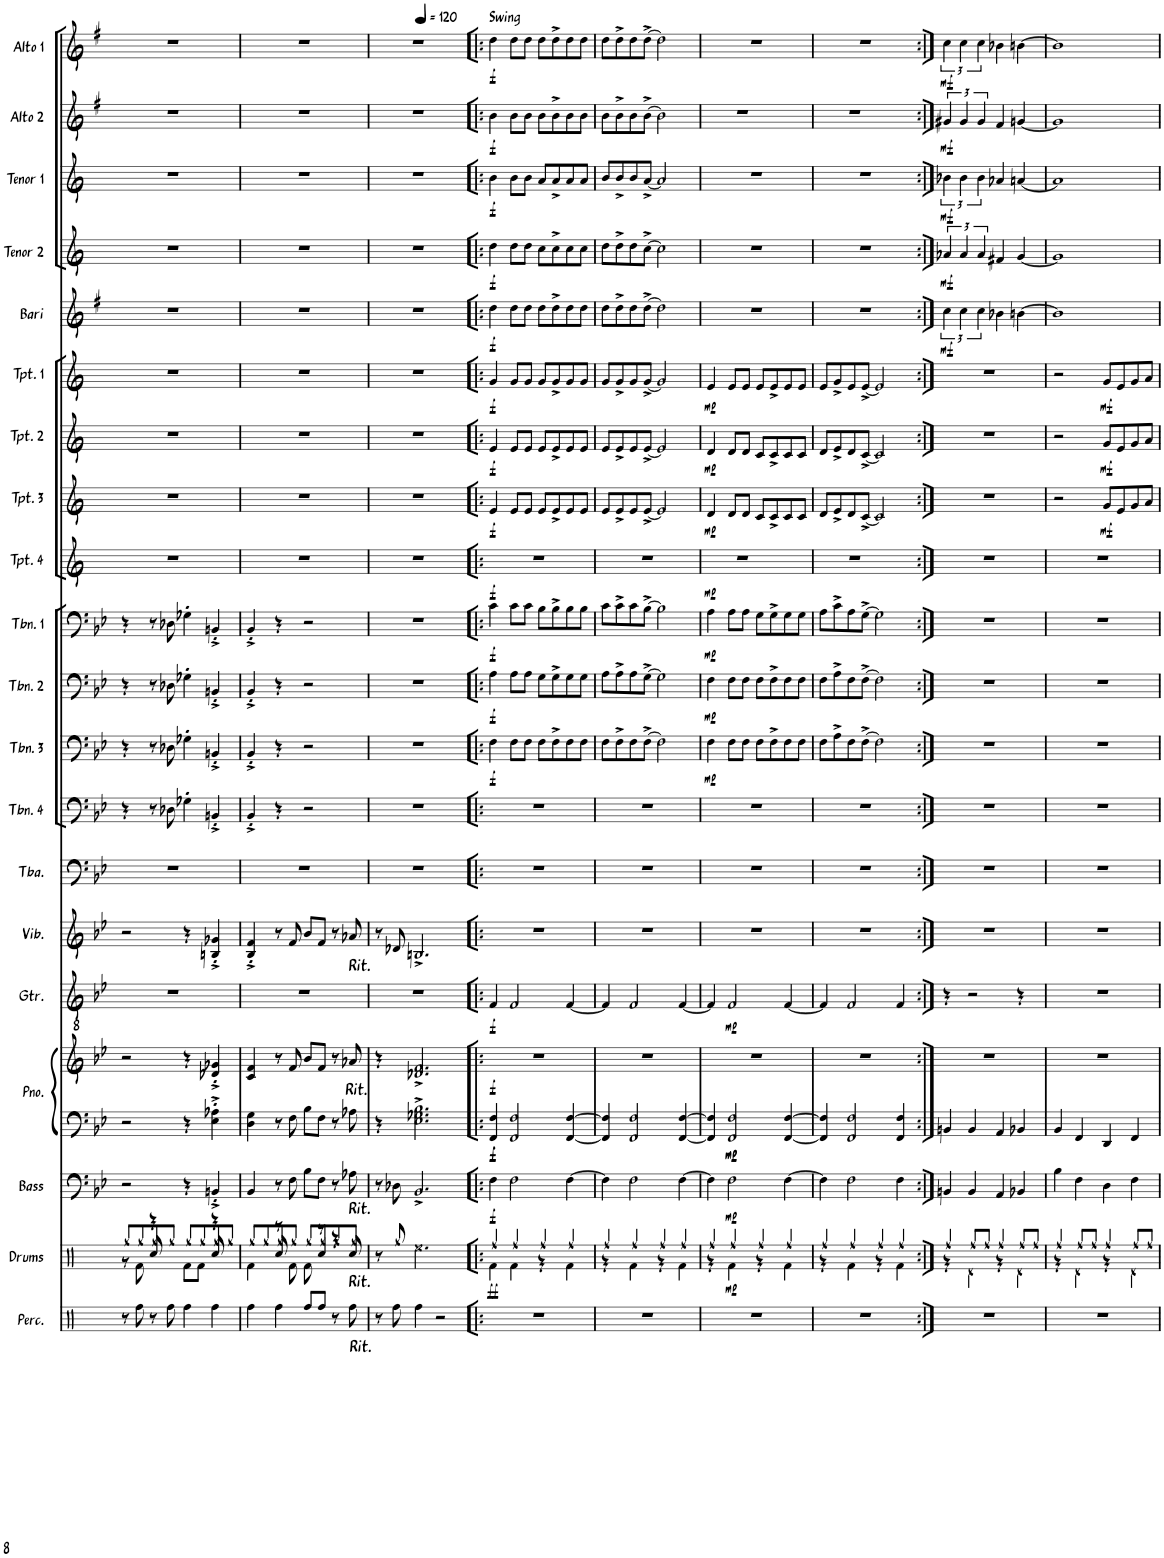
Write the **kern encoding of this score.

**kern	**kern	**dynam	**kern	**dynam	**kern	**kern	**dynam	**kern	**dynam	**kern	**kern	**kern	**kern	**dynam	**kern	**dynam	**kern	**dynam	**kern	**dynam	**kern	**dynam	**kern	**dynam	**kern	**dynam	**kern	**dynam	**kern	**dynam	**kern	**dynam	**kern	**dynam	**kern	**dynam
*part20	*part19	*part19	*part18	*part18	*part17	*part17	*part17	*part16	*part16	*part15	*part14	*part13	*part12	*part12	*part11	*part11	*part10	*part10	*part9	*part9	*part8	*part8	*part7	*part7	*part6	*part6	*part5	*part5	*part4	*part4	*part3	*part3	*part2	*part2	*part1	*part1
*staff21	*staff20	*staff20	*staff19	*staff19	*staff18	*staff17	*staff17/18	*staff16	*staff16	*staff15	*staff14	*staff13	*staff12	*staff12	*staff11	*staff11	*staff10	*staff10	*staff9	*staff9	*staff8	*staff8	*staff7	*staff7	*staff6	*staff6	*staff5	*staff5	*staff4	*staff4	*staff3	*staff3	*staff2	*staff2	*staff1	*staff1
*I"Percussion	*I"Drums	*	*I"Bass	*	*I"Piano	*	*	*I"Guitar	*	*I"Vibraphone	*I"Tuba	*I"Trombone 4	*I"Trombone 3	*	*I"Trombone 2	*	*I"Trombone 1	*	*I"Trumpet 4	*	*I"Trumpet 3	*	*I"Trumpet 2	*	*I"Trumpet 1	*	*I"Bari Sax	*	*I"Tenor Sax 2	*	*I"Tenor Sax 1	*	*I"Alto Sax 2	*	*I"Alto Sax 1	*
*I'Perc.	*I'Drums	*	*I'Bass	*	*I'Pno.	*	*	*I'Gtr.	*	*I'Vib.	*I'Tba.	*I'Tbn. 4	*I'Tbn. 3	*	*I'Tbn. 2	*	*I'Tbn. 1	*	*I'Tpt. 4	*	*I'Tpt. 3	*	*I'Tpt. 2	*	*I'Tpt. 1	*	*I'Bari	*	*I'Tenor 2	*	*I'Tenor 1	*	*I'Alto 2	*	*I'Alto 1	*
!!LO:PB:g=z
*clefX	*clefX	*	*clefF4	*	*clefF4	*clefG2	*	*clefGv2	*	*clefG2	*clefF4	*clefF4	*clefF4	*	*clefF4	*	*clefF4	*	*clefG2	*	*clefG2	*	*clefG2	*	*clefG2	*	*clefG2	*	*clefG2	*	*clefG2	*	*clefG2	*	*clefG2	*
*	*	*	*Trd7c12	*	*	*	*	*	*	*	*	*	*	*	*	*	*	*	*Trd1c2	*	*Trd1c2	*	*Trd1c2	*	*Trd1c2	*	*Trd12c21	*	*Trd8c14	*	*Trd8c14	*	*Trd5c9	*	*Trd5c9	*
*k[]	*k[]	*	*k[b-e-]	*	*k[b-e-]	*k[b-e-]	*	*k[b-e-]	*	*k[b-e-]	*k[b-e-]	*k[b-e-]	*k[b-e-]	*	*k[b-e-]	*	*k[b-e-]	*	*k[]	*	*k[]	*	*k[]	*	*k[]	*	*k[f#]	*	*k[]	*	*k[]	*	*k[f#]	*	*k[f#]	*
*M4/4	*M4/4	*	*M4/4	*	*M4/4	*M4/4	*	*M4/4	*	*M4/4	*M4/4	*M4/4	*M4/4	*	*M4/4	*	*M4/4	*	*M4/4	*	*M4/4	*	*M4/4	*	*M4/4	*	*M4/4	*	*M4/4	*	*M4/4	*	*M4/4	*	*M4/4	*
=65	=65	=65	=65	=65	=65	=65	=65	=65	=65	=65	=65	=65	=65	=65	=65	=65	=65	=65	=65	=65	=65	=65	=65	=65	=65	=65	=65	=65	=65	=65	=65	=65	=65	=65	=65	=65
*	*^	*	*	*	*	*	*	*	*	*	*	*	*	*	*	*	*	*	*	*	*	*	*	*	*	*	*	*	*	*	*	*	*	*	*	*
*	*	*^	*	*	*	*	*	*	*	*	*	*	*	*	*	*	*	*	*	*	*	*	*	*	*	*	*	*	*	*	*	*	*	*	*	*	*
8r	8Rgg/L	8r	8ryy	.	2r	.	2r	2r	.	1r	.	2r	1r	4r	4r	.	4r	.	4r	.	1r	.	1r	.	1r	.	1r	.	1r	.	1r	.	1r	.	1r	.	1r	.
8Rff\	8Rgg/	8Rf\	8ryy	.	.	.	.	.	.	.	.	.	.	.	.	.	.	.	.	.	.	.	.	.	.	.	.	.	.	.	.	.	.	.	.	.	.	.
8r	8Rgg/	4r	8Rcc/	.	.	.	.	.	.	.	.	.	.	8r	8r	.	8r	.	8r	.	.	.	.	.	.	.	.	.	.	.	.	.	.	.	.	.	.	.
8Rff\	8Rgg/J	.	8ryy	.	.	.	.	.	.	.	.	.	.	8D-X\	8D-X\	.	8D-X\	.	8D-X\	.	.	.	.	.	.	.	.	.	.	.	.	.	.	.	.	.	.	.
4Rff\	8Rgg/L	8Rf\L	8ryy	.	4r	.	4r	4r	.	.	.	4r	.	4G-X'\	4G-X'\	.	4G-X'\	.	4G-X'\	.	.	.	.	.	.	.	.	.	.	.	.	.	.	.	.	.	.	.
.	8Rgg/	8Rf\J	8ryy	.	.	.	.	.	.	.	.	.	.	.	.	.	.	.	.	.	.	.	.	.	.	.	.	.	.	.	.	.	.	.	.	.	.	.
4Rff\	8Rgg/	4r	8Rcc/	.	4BBn'^/	.	4E-\'^ 4A-X\'^	4d-X/'^ 4g-X/'^	.	.	.	4Bn/'^ 4g-X/'^	.	4BBn'^/	4BBn'^/	.	4BBn'^/	.	4BBn'^/	.	.	.	.	.	.	.	.	.	.	.	.	.	.	.	.	.	.	.
.	8Rgg/J	.	8ryy	.	.	.	.	.	.	.	.	.	.	.	.	.	.	.	.	.	.	.	.	.	.	.	.	.	.	.	.	.	.	.	.	.	.	.
=66	=66	=66	=66	=66	=66	=66	=66	=66	=66	=66	=66	=66	=66	=66	=66	=66	=66	=66	=66	=66	=66	=66	=66	=66	=66	=66	=66	=66	=66	=66	=66	=66	=66	=66	=66	=66	=66	=66
4Rff\	8Rgg/L	4Rf\	8ryy	.	4BB-/	.	4D\ 4G\	4c/ 4f/	.	1r	.	4B-/'^ 4f/'^	1r	4BB-'^/	4BB-'^/	.	4BB-'^/	.	4BB-'^/	.	1r	.	1r	.	1r	.	1r	.	1r	.	1r	.	1r	.	1r	.	1r	.
.	8Rgg/	.	8ryy	.	.	.	.	.	.	.	.	.	.	.	.	.	.	.	.	.	.	.	.	.	.	.	.	.	.	.	.	.	.	.	.	.	.	.
4Rff\	8Rgg/	8r	8Rcc/	.	8r	.	8r	8r	.	.	.	8r	.	4r	4r	.	4r	.	4r	.	.	.	.	.	.	.	.	.	.	.	.	.	.	.	.	.	.	.
.	8Rgg/J	8Rf\	8ryy	.	8F\	.	8F\	8f/	.	.	.	8f/	.	.	.	.	.	.	.	.	.	.	.	.	.	.	.	.	.	.	.	.	.	.	.	.	.	.
8Rff/L	8Rgg/L	8Rf\	8ryy	.	8B-\L	.	8B-\L	8b-/L	.	.	.	8b-/L	.	2r	2r	.	2r	.	2r	.	.	.	.	.	.	.	.	.	.	.	.	.	.	.	.	.	.	.
8Rff/J	8Rgg/	8r	4Rcc/	.	8F\J	.	8F\J	8f/J	.	.	.	8f/J	.	.	.	.	.	.	.	.	.	.	.	.	.	.	.	.	.	.	.	.	.	.	.	.	.	.
8r	8Rgg/	4r	.	.	8r	.	8r	8r	.	.	.	8r	.	.	.	.	.	.	.	.	.	.	.	.	.	.	.	.	.	.	.	.	.	.	.	.	.	.
!	!	!	!	!	!	!	!	!	!	!	!	!LO:TX:b:t=Rit.	!	!	!	!	!	!	!	!	!	!	!	!	!	!	!	!	!	!	!	!	!	!	!	!	!	!
!	!	!	!	!	!	!	!	!LO:TX:b:t=Rit.	!	!	!	!	!	!	!	!	!	!	!	!	!	!	!	!	!	!	!	!	!	!	!	!	!	!	!	!	!	!
!	!	!	!	!	!LO:TX:b:t=Rit.	!	!	!	!	!	!	!	!	!	!	!	!	!	!	!	!	!	!	!	!	!	!	!	!	!	!	!	!	!	!	!	!	!
!	!LO:TX:b:t=Rit.	!	!	!	!	!	!	!	!	!	!	!	!	!	!	!	!	!	!	!	!	!	!	!	!	!	!	!	!	!	!	!	!	!	!	!	!	!
!LO:TX:b:t=Rit.	!	!	!	!	!	!	!	!	!	!	!	!	!	!	!	!	!	!	!	!	!	!	!	!	!	!	!	!	!	!	!	!	!	!	!	!	!	!
8Rff\	8Rgg/J	.	8Rcc/	.	8A-X\	.	8A-X\	8a-X/	.	.	.	8a-X/	.	.	.	.	.	.	.	.	.	.	.	.	.	.	.	.	.	.	.	.	.	.	.	.	.	.
*	*v	*v	*v	*	*	*	*	*	*	*	*	*	*	*	*	*	*	*	*	*	*	*	*	*	*	*	*	*	*	*	*	*	*	*	*	*	*	*
=67	=67	=67	=67	=67	=67	=67	=67	=67	=67	=67	=67	=67	=67	=67	=67	=67	=67	=67	=67	=67	=67	=67	=67	=67	=67	=67	=67	=67	=67	=67	=67	=67	=67	=67	=67	=67
*	*	*	*	*	*	*	*	*	*	*	*	*	*	*	*	*	*	*	*	*	*	*	*	*	*	*	*	*	*	*	*	*	*	*	*^	*
8r	8r	.	8r	.	4r	4r	.	1r	.	8r	1r	1r	1r	.	1r	.	1r	.	1r	.	1r	.	1r	.	1r	.	1r	.	1r	.	1r	.	1r	.	1r	4ryy	.
8Rff\	8Rgg/	.	8D-X\	.	.	.	.	.	.	8d-X/	.	.	.	.	.	.	.	.	.	.	.	.	.	.	.	.	.	.	.	.	.	.	.	.	.	.	.
*	*	*	*	*	*	*	*	*	*	*	*	*	*	*	*	*	*	*	*	*	*	*	*	*	*	*	*	*	*	*	*	*	*	*	*MM120	*	*
4Rff\	2.Ree\	.	2.BB-^/	.	2.E-\^ 2.G-X\^ 2.B-\^	2.d-X/^ 2.f/^	.	.	.	2.Bn^/	.	.	.	.	.	.	.	.	.	.	.	.	.	.	.	.	.	.	.	.	.	.	.	.	.	2.ryy	.
2r	.	.	.	.	.	.	.	.	.	.	.	.	.	.	.	.	.	.	.	.	.	.	.	.	.	.	.	.	.	.	.	.	.	.	.	.	.
=68!|:	=68!|:	=68!|:	=68!|:	=68!|:	=68!|:	=68!|:	=68!|:	=68!|:	=68!|:	=68!|:	=68!|:	=68!|:	=68!|:	=68!|:	=68!|:	=68!|:	=68!|:	=68!|:	=68!|:	=68!|:	=68!|:	=68!|:	=68!|:	=68!|:	=68!|:	=68!|:	=68!|:	=68!|:	=68!|:	=68!|:	=68!|:	=68!|:	=68!|:	=68!|:	=68!|:	=68!|:	=68!|:
*	*^	*	*	*	*	*	*	*	*	*	*	*	*	*	*	*	*	*	*	*	*	*	*	*	*	*	*	*	*	*	*	*	*	*	*	*	*
!	!	!	!	!	!	!	!	!	!	!	!	!	!	!	!	!	!	!	!	!	!	!	!	!	!	!	!	!	!	!	!	!	!	!	!	!LO:TX:a:B:t=Swing	!	!
!	!	!	!LO:DY:b	!	!LO:DY:b	!	!	!LO:DY:b=2	!	!	!	!	!	!	!	!	!	!	!	!	!	!	!	!	!	!	!	!	!	!	!	!	!	!	!	!	!	!
!	!	!	!	!	!	!	!	!LO:DY:n=1:b=2	!	!	!	!	!	!	!	!	!	!	!	!	!	!	!	!	!	!	!	!	!	!	!	!	!	!	!	!	!	!
!	!	!	!	!	!	!	!	!LO:DY:n=2:b	!	!LO:DY:b	!	!	!	!	!LO:DY:b	!	!LO:DY:b	!	!LO:DY:b	!	!LO:DY:b	!	!LO:DY:b	!	!LO:DY:b	!	!LO:DY:b	!	!LO:DY:b	!	!LO:DY:b	!	!LO:DY:b	!	!LO:DY:b	!	!	!LO:DY:b
*	*	*	*	*	*	*	*	*	*	*	*	*	*	*	*	*	*	*	*	*	*	*	*	*	*	*	*	*	*	*	*	*	*	*	*	*v	*v	*
1r	4Rff/	4Rf\	ff	4F\	f	4FF/ 4F/	1r	f f f	4F/	f	1r	1r	1r	4F\	f	4A\	f	4c\	f	1r	f	4e/	f	4e/	f	4g/	f	4dd\	f	4dd\	f	4b\	f	4b\	f	4dd\	f
.	4Rff/	4Rf\	.	2F\	.	2FF/ 2F/	.	.	2F/	.	.	.	.	8F\L	.	8A\L	.	8c\L	.	.	.	8e/L	.	8e/L	.	8g/L	.	8dd\L	.	8dd\L	.	8b\L	.	8b\L	.	8dd\L	.
.	.	.	.	.	.	.	.	.	.	.	.	.	.	8F\J	.	8A\J	.	8c\J	.	.	.	8e/J	.	8e/J	.	8g/J	.	8dd\J	.	8dd\J	.	8b\J	.	8b\J	.	8dd\J	.
.	4Rff/	4r	.	.	.	.	.	.	.	.	.	.	.	8F\L	.	8G\L	.	8B-\L	.	.	.	8e/L	.	8e/L	.	8g/L	.	8dd\L	.	8cc\L	.	8a/L	.	8b\L	.	8dd\L	.
.	.	.	.	.	.	.	.	.	.	.	.	.	.	8F^\	.	8G^\	.	8B-^\	.	.	.	8e^/	.	8e^/	.	8g^/	.	8dd^\	.	8cc^\	.	8a^/	.	8b^\	.	8dd^\	.
.	4Rff/	4Rf\	.	[4F\	.	[4FF/ [4F/	.	.	[4F/	.	.	.	.	8F\	.	8G\	.	8B-\	.	.	.	8e/	.	8e/	.	8g/	.	8dd\	.	8cc\	.	8a/	.	8b\	.	8dd\	.
.	.	.	.	.	.	.	.	.	.	.	.	.	.	8F\J	.	8G\J	.	8B-\J	.	.	.	8e/J	.	8e/J	.	8g/J	.	8dd\J	.	8cc\J	.	8a/J	.	8b\J	.	8dd\J	.
=69	=69	=69	=69	=69	=69	=69	=69	=69	=69	=69	=69	=69	=69	=69	=69	=69	=69	=69	=69	=69	=69	=69	=69	=69	=69	=69	=69	=69	=69	=69	=69	=69	=69	=69	=69	=69	=69
1r	4Rff/	4r	.	4F\]	.	4FF/] 4F/]	1r	.	4F/]	.	1r	1r	1r	8F\L	.	8A\L	.	8c\L	.	1r	.	8e/L	.	8e/L	.	8g/L	.	8dd\L	.	8dd\L	.	8b/L	.	8b\L	.	8dd\L	.
.	.	.	.	.	.	.	.	.	.	.	.	.	.	8F^\	.	8A^\	.	8c^\	.	.	.	8e^/	.	8e^/	.	8g^/	.	8dd^\	.	8dd^\	.	8b^/	.	8b^\	.	8dd^\	.
.	4Rff/	4Rf\	.	2F\	.	2FF/ 2F/	.	.	2F/	.	.	.	.	8F\	.	8A\	.	8c\	.	.	.	8e/	.	8e/	.	8g/	.	8dd\	.	8dd\	.	8b/	.	8b\	.	8dd\	.
.	.	.	.	.	.	.	.	.	.	.	.	.	.	[8F^\J	.	[8G^\J	.	[8B-^\J	.	.	.	[8e^/J	.	[8e^/J	.	[8g^/J	.	[8dd^\J	.	[8cc^\J	.	[8a^/J	.	[8b^\J	.	[8dd^\J	.
.	4Rff/	4r	.	.	.	.	.	.	.	.	.	.	.	2F\]	.	2G\]	.	2B-\]	.	.	.	2e/]	.	2e/]	.	2g/]	.	2dd\]	.	2cc\]	.	2a/]	.	2b\]	.	2dd\]	.
.	4Rff/	4Rf\	.	[4F\	.	[4FF/ [4F/	.	.	[4F/	.	.	.	.	.	.	.	.	.	.	.	.	.	.	.	.	.	.	.	.	.	.	.	.	.	.	.	.
=70	=70	=70	=70	=70	=70	=70	=70	=70	=70	=70	=70	=70	=70	=70	=70	=70	=70	=70	=70	=70	=70	=70	=70	=70	=70	=70	=70	=70	=70	=70	=70	=70	=70	=70	=70	=70	=70
!	!	!	!	!	!	!	!	!	!	!	!	!	!	!	!LO:DY:b	!	!LO:DY:b	!	!LO:DY:b	!	!LO:DY:b	!	!LO:DY:b	!	!LO:DY:b	!	!LO:DY:b	!	!	!	!	!	!	!	!	!	!
1r	4Rff/	4r	.	4F\]	.	4FF/] 4F/]	1r	.	4F/]	.	1r	1r	1r	4F\	mp	4F\	mp	4A\	mp	1r	mp	4d/	mp	4d/	mp	4e/	mp	1r	.	1r	.	1r	.	1r	.	1r	.
!	!	!	!LO:DY:b	!	!LO:DY:b	!	!	!LO:DY:b=2	!	!	!	!	!	!	!	!	!	!	!	!	!	!	!	!	!	!	!	!	!	!	!	!	!	!	!	!	!
!	!	!	!	!	!	!	!	!LO:DY:n=1:b=2	!	!LO:DY:b	!	!	!	!	!	!	!	!	!	!	!	!	!	!	!	!	!	!	!	!	!	!	!	!	!	!	!
.	4Rff/	4Rf\	mp	2F\	mp	2FF/ 2F/	.	mp mp	2F/	mp	.	.	.	8F\L	.	8F\L	.	8A\L	.	.	.	8d/L	.	8d/L	.	8e/L	.	.	.	.	.	.	.	.	.	.	.
.	.	.	.	.	.	.	.	.	.	.	.	.	.	8F\J	.	8F\J	.	8A\J	.	.	.	8d/J	.	8d/J	.	8e/J	.	.	.	.	.	.	.	.	.	.	.
.	4Rff/	4r	.	.	.	.	.	.	.	.	.	.	.	8F\L	.	8F\L	.	8G\L	.	.	.	8c/L	.	8c/L	.	8e/L	.	.	.	.	.	.	.	.	.	.	.
.	.	.	.	.	.	.	.	.	.	.	.	.	.	8F^\	.	8F^\	.	8G^\	.	.	.	8c^/	.	8c^/	.	8e^/	.	.	.	.	.	.	.	.	.	.	.
.	4Rff/	4Rf\	.	[4F\	.	[4FF/ [4F/	.	.	[4F/	.	.	.	.	8F\	.	8F\	.	8G\	.	.	.	8c/	.	8c/	.	8e/	.	.	.	.	.	.	.	.	.	.	.
.	.	.	.	.	.	.	.	.	.	.	.	.	.	8F\J	.	8F\J	.	8G\J	.	.	.	8c/J	.	8c/J	.	8e/J	.	.	.	.	.	.	.	.	.	.	.
=71	=71	=71	=71	=71	=71	=71	=71	=71	=71	=71	=71	=71	=71	=71	=71	=71	=71	=71	=71	=71	=71	=71	=71	=71	=71	=71	=71	=71	=71	=71	=71	=71	=71	=71	=71	=71	=71
1r	4Rff/	4r	.	4F\]	.	4FF/] 4F/]	1r	.	4F/]	.	1r	1r	1r	8F\L	.	8F\L	.	8A\L	.	1r	.	8d/L	.	8d/L	.	8e/L	.	1r	.	1r	.	1r	.	1r	.	1r	.
.	.	.	.	.	.	.	.	.	.	.	.	.	.	8A^\	.	8A^\	.	8c^\	.	.	.	8e^/	.	8e^/	.	8g^/	.	.	.	.	.	.	.	.	.	.	.
.	4Rff/	4Rf\	.	2F\	.	2FF/ 2F/	.	.	2F/	.	.	.	.	8F\	.	8F\	.	8A\	.	.	.	8d/	.	8d/	.	8e/	.	.	.	.	.	.	.	.	.	.	.
.	.	.	.	.	.	.	.	.	.	.	.	.	.	[8F^\J	.	[8F^\J	.	[8G^\J	.	.	.	[8c^/J	.	[8c^/J	.	[8e^/J	.	.	.	.	.	.	.	.	.	.	.
.	4Rff/	4r	.	.	.	.	.	.	.	.	.	.	.	2F\]	.	2F\]	.	2G\]	.	.	.	2c/]	.	2c/]	.	2e/]	.	.	.	.	.	.	.	.	.	.	.
.	4Rff/	4Rf\	.	4F\	.	4FF/ 4F/	.	.	4F/	.	.	.	.	.	.	.	.	.	.	.	.	.	.	.	.	.	.	.	.	.	.	.	.	.	.	.	.
=72:|!	=72:|!	=72:|!	=72:|!	=72:|!	=72:|!	=72:|!	=72:|!	=72:|!	=72:|!	=72:|!	=72:|!	=72:|!	=72:|!	=72:|!	=72:|!	=72:|!	=72:|!	=72:|!	=72:|!	=72:|!	=72:|!	=72:|!	=72:|!	=72:|!	=72:|!	=72:|!	=72:|!	=72:|!	=72:|!	=72:|!	=72:|!	=72:|!	=72:|!	=72:|!	=72:|!	=72:|!	=72:|!
!	!	!	!	!	!	!	!	!	!	!	!	!	!	!	!	!	!	!	!	!	!	!	!	!	!	!	!	!	!LO:DY:b	!	!LO:DY:b	!	!LO:DY:b	!	!LO:DY:b	!	!LO:DY:b
1r	4Rff/	4r	.	4BBn/	.	4BBn/	1r	.	4r	.	1r	1r	1r	1r	.	1r	.	1r	.	1r	.	1r	.	1r	.	1r	.	6cc\	mf	6a-X/	mf	6b-X\	mf	6g#X/	mf	6cc\	mf
.	.	.	.	.	.	.	.	.	.	.	.	.	.	.	.	.	.	.	.	.	.	.	.	.	.	.	.	6cc\	.	6a-/	.	6b-\	.	6g#/	.	6cc\	.
.	8Rff/L	4Rd\	.	4BB/	.	4BB/	.	.	2r	.	.	.	.	.	.	.	.	.	.	.	.	.	.	.	.	.	.	.	.	.	.	.	.	.	.	.	.
.	.	.	.	.	.	.	.	.	.	.	.	.	.	.	.	.	.	.	.	.	.	.	.	.	.	.	.	6cc\	.	6a-/	.	6b-\	.	6g#/	.	6cc\	.
.	8Rff/J	.	.	.	.	.	.	.	.	.	.	.	.	.	.	.	.	.	.	.	.	.	.	.	.	.	.	.	.	.	.	.	.	.	.	.	.
.	4Rff/	4r	.	4AA/	.	4AA/	.	.	.	.	.	.	.	.	.	.	.	.	.	.	.	.	.	.	.	.	.	4b-X\	.	4f#X/	.	4a-X/	.	4f#/	.	4b-X\	.
.	8Rff/L	4Rd\	.	4BB-X/	.	4BB-X/	.	.	4r	.	.	.	.	.	.	.	.	.	.	.	.	.	.	.	.	.	.	[4bn\	.	[4g/	.	[4an/	.	[4gn/	.	[4bn\	.
.	8Rff/J	.	.	.	.	.	.	.	.	.	.	.	.	.	.	.	.	.	.	.	.	.	.	.	.	.	.	.	.	.	.	.	.	.	.	.	.
=73	=73	=73	=73	=73	=73	=73	=73	=73	=73	=73	=73	=73	=73	=73	=73	=73	=73	=73	=73	=73	=73	=73	=73	=73	=73	=73	=73	=73	=73	=73	=73	=73	=73	=73	=73	=73	=73
1r	4Rff/	4r	.	4B-\	.	4BB-/	1r	.	1r	.	1r	1r	1r	1r	.	1r	.	1r	.	1r	.	2r	.	2r	.	2r	.	1b]	.	1g]	.	1a]	.	1g]	.	1b]	.
.	8Rff/L	4Rd\	.	4F\	.	4FF/	.	.	.	.	.	.	.	.	.	.	.	.	.	.	.	.	.	.	.	.	.	.	.	.	.	.	.	.	.	.	.
.	8Rff/J	.	.	.	.	.	.	.	.	.	.	.	.	.	.	.	.	.	.	.	.	.	.	.	.	.	.	.	.	.	.	.	.	.	.	.	.
!	!	!	!	!	!	!	!	!	!	!	!	!	!	!	!	!	!	!	!	!	!	!	!LO:DY:b	!	!LO:DY:b	!	!LO:DY:b	!	!	!	!	!	!	!	!	!	!
.	4Rff/	4r	.	4D\	.	4DD/	.	.	.	.	.	.	.	.	.	.	.	.	.	.	.	8g/L	mf	8g/L	mf	8g/L	mf	.	.	.	.	.	.	.	.	.	.
.	.	.	.	.	.	.	.	.	.	.	.	.	.	.	.	.	.	.	.	.	.	8e/	.	8e/	.	8e/	.	.	.	.	.	.	.	.	.	.	.
.	8Rff/L	4Rd\	.	4F\	.	4FF/	.	.	.	.	.	.	.	.	.	.	.	.	.	.	.	8g/	.	8g/	.	8g/	.	.	.	.	.	.	.	.	.	.	.
.	8Rff/J	.	.	.	.	.	.	.	.	.	.	.	.	.	.	.	.	.	.	.	.	8a/J	.	8a/J	.	8a/J	.	.	.	.	.	.	.	.	.	.	.
*	*v	*v	*	*	*	*	*	*	*	*	*	*	*	*	*	*	*	*	*	*	*	*	*	*	*	*	*	*	*	*	*	*	*	*	*	*	*
=	=	=	=	=	=	=	=	=	=	=	=	=	=	=	=	=	=	=	=	=	=	=	=	=	=	=	=	=	=	=	=	=	=	=	=	=
*-	*-	*-	*-	*-	*-	*-	*-	*-	*-	*-	*-	*-	*-	*-	*-	*-	*-	*-	*-	*-	*-	*-	*-	*-	*-	*-	*-	*-	*-	*-	*-	*-	*-	*-	*-	*-
